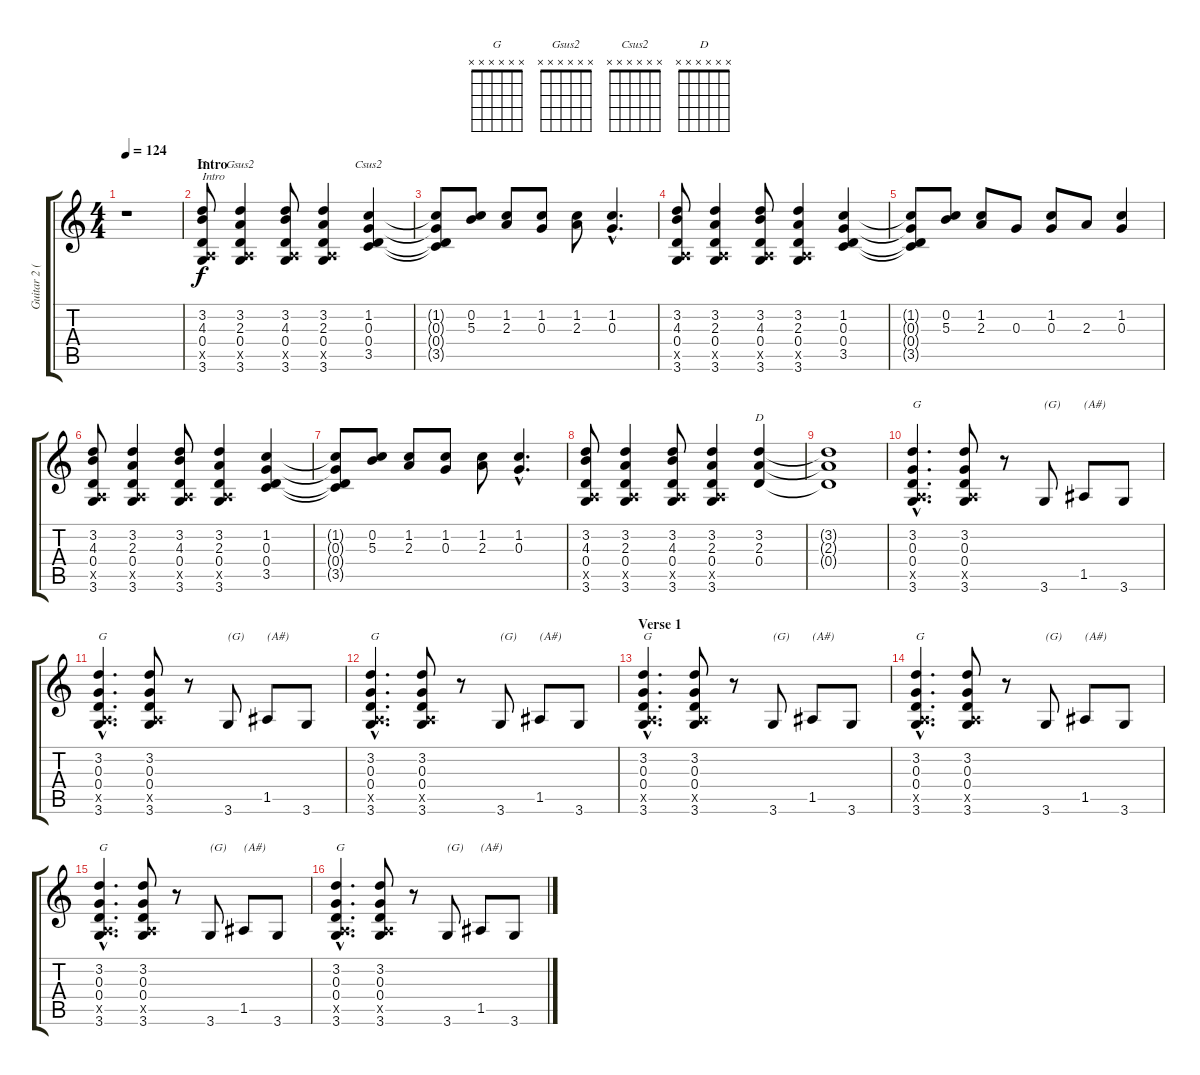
\track ("Guitar 2 (Malcom)" "Guitar 2 (") {instrument distortionguitar}
\staff {score tabs}
\tuning (E4 B3 G3 D3 A2 E2) {hide}
\chord ("G" x x x x x x)
\chord ("Gsus2" x x x x x x)
\chord ("Csus2" x x x x x x)
\chord ("D" x x x x x x)
\ts (4 4)
\tempo 124
\clef g2
\ks c
r.1{dy f instrument distortionguitar} |
\section ("" "Intro")
(3.2 4.3 0.4 0.5{x} 3.6).8{ch "G" txt "Intro"} (3.2 2.3 0.4 0.5{x} 3.6).4{ch "Gsus2"} (3.2 4.3 0.4 0.5{x} 3.6).8 (3.2 2.3 0.4 0.5{x} 3.6).4 (1.2 0.3 0.4 3.5).4{ch "Csus2"} |
(1.2{t} 0.3{t} 0.4{t} 3.5{t}).8 (0.2 5.3).8 (1.2 2.3).8 (1.2 0.3).8 (1.2 2.3).8 (1.2{hac} 0.3{hac}).4{d} |
(3.2 4.3 0.4 0.5{x} 3.6).8 (3.2 2.3 0.4 0.5{x} 3.6).4 (3.2 4.3 0.4 0.5{x} 3.6).8 (3.2 2.3 0.4 0.5{x} 3.6).4 (1.2 0.3 0.4 3.5).4 |
(1.2{t} 0.3{t} 0.4{t} 3.5{t}).8 (0.2 5.3).8 (1.2 2.3).8 0.3.8 (1.2 0.3).8 2.3.8 (1.2 0.3).4 |
(3.2 4.3 0.4 0.5{x} 3.6).8 (3.2 2.3 0.4 0.5{x} 3.6).4 (3.2 4.3 0.4 0.5{x} 3.6).8 (3.2 2.3 0.4 0.5{x} 3.6).4 (1.2 0.3 0.4 3.5).4 |
(1.2{t} 0.3{t} 0.4{t} 3.5{t}).8 (0.2 5.3).8 (1.2 2.3).8 (1.2 0.3).8 (1.2 2.3).8 (1.2{hac} 0.3{hac}).4{d} |
(3.2 4.3 0.4 0.5{x} 3.6).8 (3.2 2.3 0.4 0.5{x} 3.6).4 (3.2 4.3 0.4 0.5{x} 3.6).8 (3.2 2.3 0.4 0.5{x} 3.6).4 (3.2 2.3 0.4).4{ch "D"} |
(3.2{t} 2.3{t} 0.4{t}).1 |
(3.2{hac} 0.3{hac} 0.4{hac} 0.5{hac x} 3.6{hac}).4{d txt "G"} (3.2 0.3 0.4 0.5{x} 3.6).8 r.8 3.6.8{txt "(G)"} 1.5.8{txt "(A#)"} 3.6.8 |
(3.2{hac} 0.3{hac} 0.4{hac} 0.5{hac x} 3.6{hac}).4{d txt "G"} (3.2 0.3 0.4 0.5{x} 3.6).8 r.8 3.6.8{txt "(G)"} 1.5.8{txt "(A#)"} 3.6.8 |
(3.2{hac} 0.3{hac} 0.4{hac} 0.5{hac x} 3.6{hac}).4{d txt "G"} (3.2 0.3 0.4 0.5{x} 3.6).8 r.8 3.6.8{txt "(G)"} 1.5.8{txt "(A#)"} 3.6.8 |
\section ("" "Verse 1")
(3.2{hac} 0.3{hac} 0.4{hac} 0.5{hac x} 3.6{hac}).4{d txt "G"} (3.2 0.3 0.4 0.5{x} 3.6).8 r.8 3.6.8{txt "(G)"} 1.5.8{txt "(A#)"} 3.6.8 |
(3.2{hac} 0.3{hac} 0.4{hac} 0.5{hac x} 3.6{hac}).4{d txt "G"} (3.2 0.3 0.4 0.5{x} 3.6).8 r.8 3.6.8{txt "(G)"} 1.5.8{txt "(A#)"} 3.6.8 |
(3.2{hac} 0.3{hac} 0.4{hac} 0.5{hac x} 3.6{hac}).4{d txt "G"} (3.2 0.3 0.4 0.5{x} 3.6).8 r.8 3.6.8{txt "(G)"} 1.5.8{txt "(A#)"} 3.6.8 |
(3.2{hac} 0.3{hac} 0.4{hac} 0.5{hac x} 3.6{hac}).4{d txt "G"} (3.2 0.3 0.4 0.5{x} 3.6).8 r.8 3.6.8{txt "(G)"} 1.5.8{txt "(A#)"} 3.6.8
